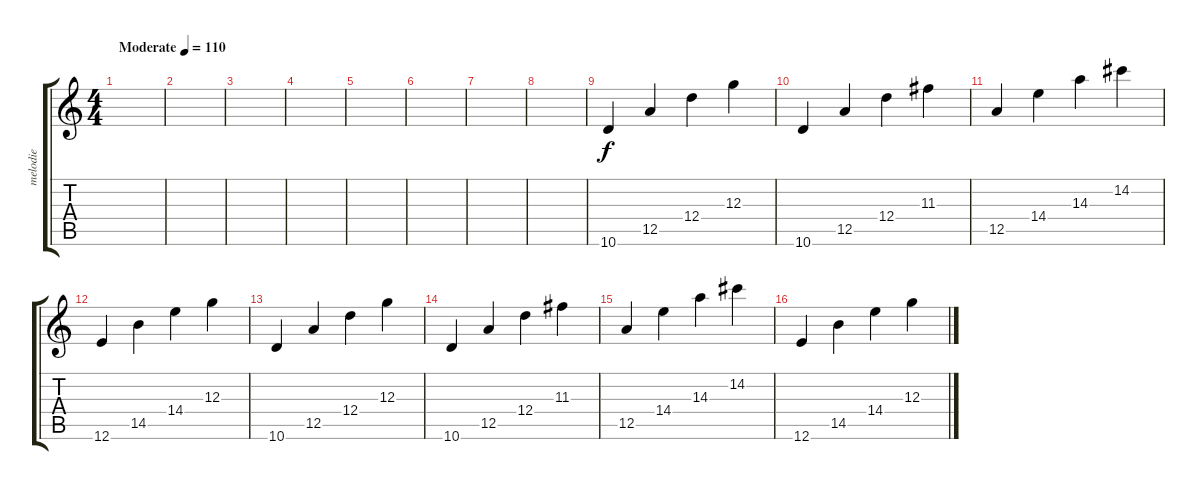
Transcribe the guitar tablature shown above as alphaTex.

\track ("melodie" "melodie") {instrument electricguitarclean}
\staff {score tabs}
\tuning (E4 B3 G3 D3 A2 E2) {hide}
\ts (4 4)
\tempo (110 "Moderate")
\clef g2
\ks c
|
|
|
|
|
|
|
|
10.6.4 12.5.4 12.4.4 12.3.4 |
10.6.4 12.5.4 12.4.4 11.3.4 |
12.5.4 14.4.4 14.3.4 14.2.4 |
12.6.4 14.5.4 14.4.4 12.3.4 |
10.6.4 12.5.4 12.4.4 12.3.4 |
10.6.4 12.5.4 12.4.4 11.3.4 |
12.5.4 14.4.4 14.3.4 14.2.4 |
12.6.4 14.5.4 14.4.4 12.3.4
